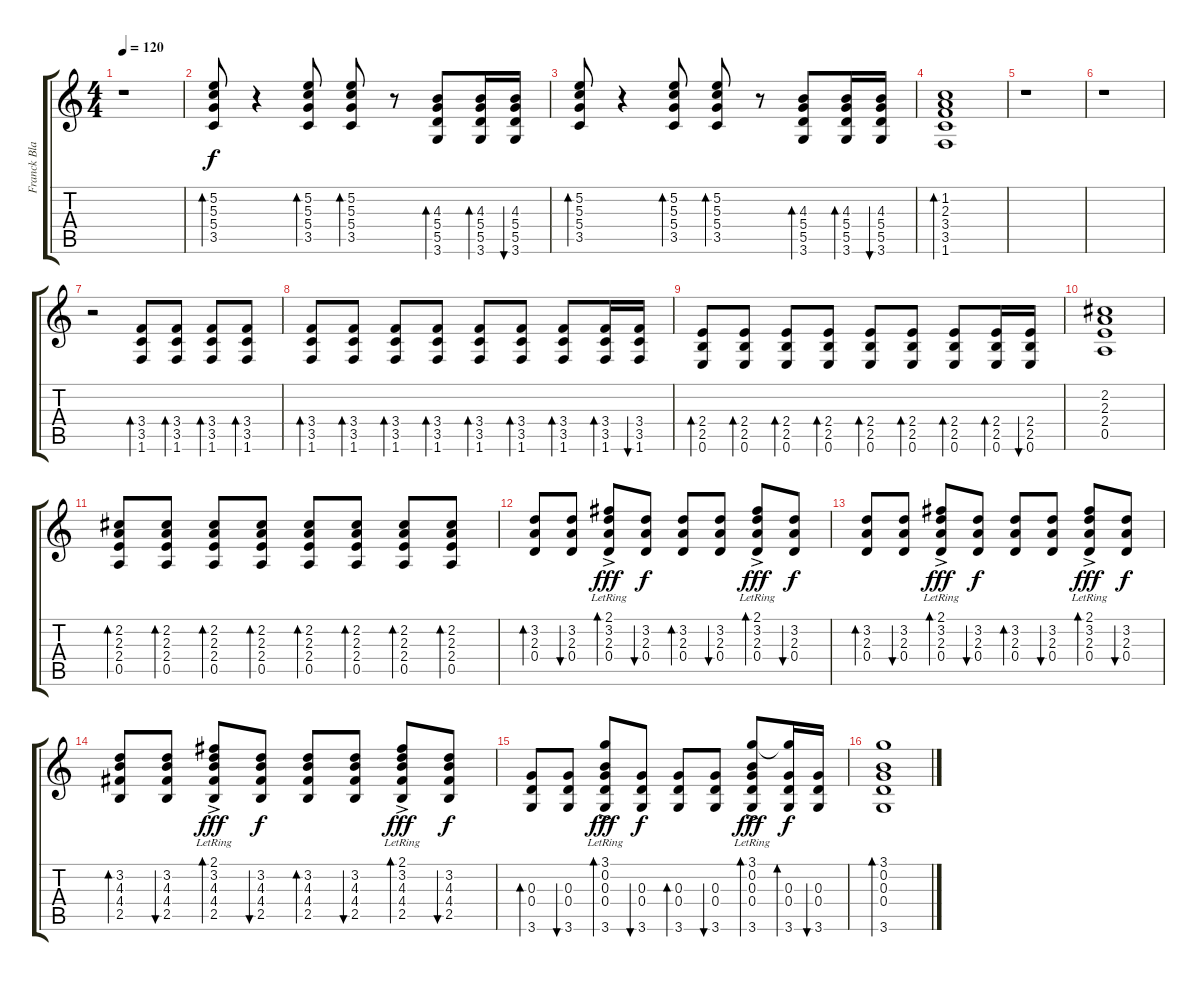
\track ("Franck Black" "Franck Bla") {instrument acousticguitarsteel}
\staff {score tabs}
\tuning (E4 B3 G3 D3 A2 E2) {hide}
\ts (4 4)
\tempo 120
\clef g2
\ks c
r.1{dy fff} |
(5.2 5.3 5.4 3.5).8{bd 60 dy f} r.4 (5.2 5.3 5.4 3.5).8{bd 60} (5.2 5.3 5.4 3.5).8{bd 60} r.8 (4.3 5.4 5.5 3.6).8{bd 60} (4.3 5.4 5.5 3.6).16{bd 60} (4.3 5.4 5.5 3.6).16{bu 60} |
(5.2 5.3 5.4 3.5).8{bd 60} r.4 (5.2 5.3 5.4 3.5).8{bd 60} (5.2 5.3 5.4 3.5).8{bd 60} r.8 (4.3 5.4 5.5 3.6).8{bd 60} (4.3 5.4 5.5 3.6).16{bd 60} (4.3 5.4 5.5 3.6).16{bu 60} |
(1.2 2.3 3.4 3.5 1.6).1{bd 60} |
r.1 |
r.1 |
r.2 (3.4 3.5 1.6).8{bd 60} (3.4 3.5 1.6).8{bd 60} (3.4 3.5 1.6).8{bd 60} (3.4 3.5 1.6).8{bd 60} |
(3.4 3.5 1.6).8{bd 60} (3.4 3.5 1.6).8{bd 60} (3.4 3.5 1.6).8{bd 60} (3.4 3.5 1.6).8{bd 60} (3.4 3.5 1.6).8{bd 60} (3.4 3.5 1.6).8{bd 60} (3.4 3.5 1.6).8{bd 60} (3.4 3.5 1.6).16{bd 60} (3.4 3.5 1.6).16{bu 60} |
(2.4 2.5 0.6).8{bd 60} (2.4 2.5 0.6).8{bd 60} (2.4 2.5 0.6).8{bd 60} (2.4 2.5 0.6).8{bd 60} (2.4 2.5 0.6).8{bd 60} (2.4 2.5 0.6).8{bd 60} (2.4 2.5 0.6).8{bd 60} (2.4 2.5 0.6).16{bd 60} (2.4 2.5 0.6).16{bu 60} |
(2.2 2.3 2.4 0.5).1 |
(2.2 2.3 2.4 0.5).8{bd 60} (2.2 2.3 2.4 0.5).8{bd 60} (2.2 2.3 2.4 0.5).8{bd 60} (2.2 2.3 2.4 0.5).8{bd 60} (2.2 2.3 2.4 0.5).8{bd 60} (2.2 2.3 2.4 0.5).8{bd 60} (2.2 2.3 2.4 0.5).8{bd 60} (2.2 2.3 2.4 0.5).8{bd 60} |
\section ("" "")
(3.2 2.3 0.4).8{bd 30} (3.2 2.3 0.4).8{bu 30} (2.1{lr} 3.2{lr} 2.3{ac} 0.4).8{bd 30 dy fff} (3.2 2.3 0.4).8{bu 30 dy f} (3.2 2.3 0.4).8{bd 30} (3.2 2.3 0.4).8{bu 30} (2.1{lr} 3.2{lr} 2.3{ac} 0.4).8{bd 30 dy fff} (3.2 2.3 0.4).8{bu 30 dy f} |
(3.2 2.3 0.4).8{bd 30} (3.2 2.3 0.4).8{bu 30} (2.1{lr} 3.2{lr} 2.3{ac} 0.4).8{bd 30 dy fff} (3.2 2.3 0.4).8{bu 30 dy f} (3.2 2.3 0.4).8{bd 30} (3.2 2.3 0.4).8{bu 30} (2.1{lr} 3.2{lr} 2.3{ac} 0.4).8{bd 30 dy fff} (3.2 2.3 0.4).8{bu 30 dy f} |
(3.2 4.3 4.4 2.5).8{bd 30} (3.2 4.3 4.4 2.5).8{bu 30} (2.1{lr} 3.2{lr} 4.3{ac} 4.4 2.5).8{bd 30 dy fff} (3.2 4.3 4.4 2.5).8{bu 30 dy f} (3.2 4.3 4.4 2.5).8{bd 30} (3.2 4.3 4.4 2.5).8{bu 30} (2.1{lr} 3.2{lr} 4.3{ac} 4.4 2.5).8{bd 30 dy fff} (3.2 4.3 4.4 2.5).8{bu 30 dy f} |
(0.3 0.4 3.6).8{bd 30} (0.3 0.4 3.6).8{bu 30} (3.1{lr} 0.2{lr} 0.3{ac} 0.4 3.6).8{bd 30 dy fff} (0.3 0.4 3.6).8{bu 30 dy f} (0.3 0.4 3.6).8{bd 30} (0.3 0.4 3.6).8{bu 30} (3.1 0.2{lr} 0.3{ac} 0.4 3.6).8{bd 30 dy fff} (3.1{t} 0.3 0.4 3.6).16{bd 60 dy f} (0.3 0.4 3.6).16{bu 60} |
(3.1 0.2 0.3 0.4 3.6).1{bd 60}
